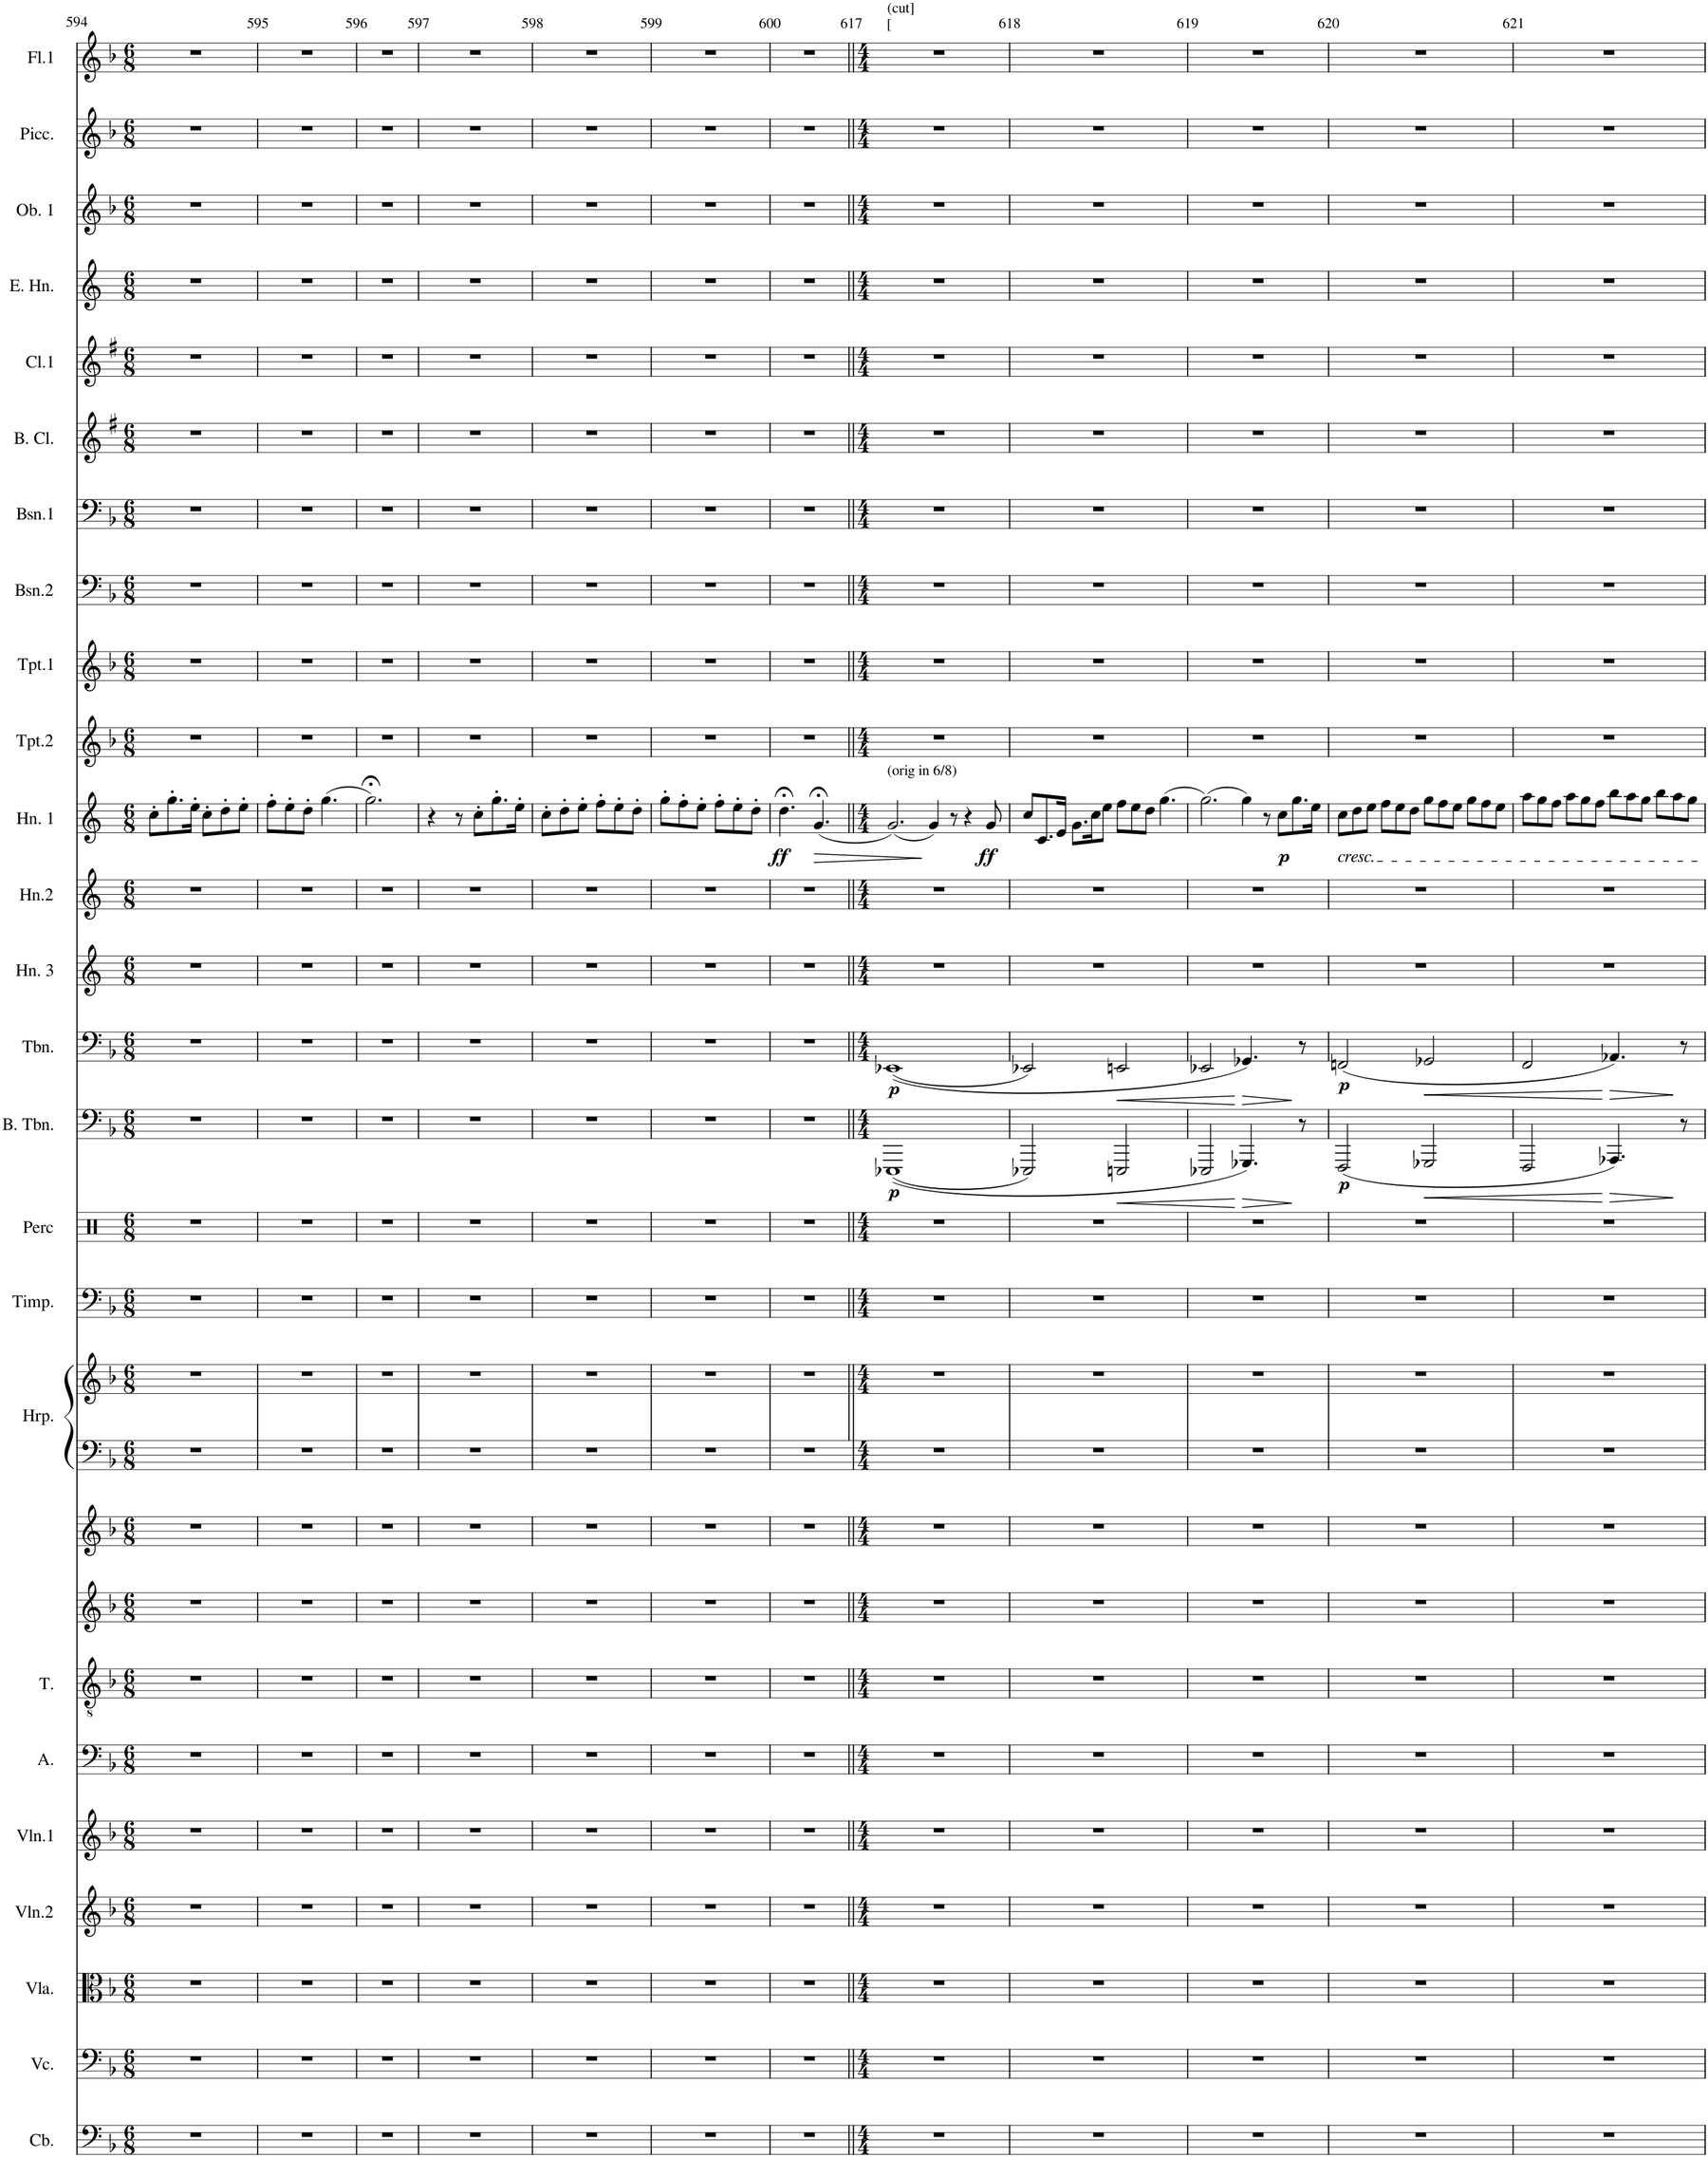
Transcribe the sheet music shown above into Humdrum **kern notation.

**kern	**kern	**kern	**kern	**kern	**kern	**kern	**kern	**kern	**kern	**kern	**kern	**kern	**kern	**dynam	**kern	**dynam	**kern	**kern	**kern	**dynam	**kern	**kern	**kern	**kern	**kern	**kern	**kern	**kern	**kern	**kern
*part27	*part26	*part25	*part24	*part23	*part22	*part21	*part20	*part19	*part18	*part18	*part17	*part16	*part15	*part15	*part14	*part14	*part13	*part12	*part11	*part11	*part10	*part9	*part8	*part7	*part6	*part5	*part4	*part3	*part2	*part1
*staff28	*staff27	*staff26	*staff25	*staff24	*staff23	*staff22	*staff21	*staff20	*staff19	*staff18	*staff17	*staff16	*staff15	*staff15	*staff14	*staff14	*staff13	*staff12	*staff11	*staff11	*staff10	*staff9	*staff8	*staff7	*staff6	*staff5	*staff4	*staff3	*staff2	*staff1
*I"Contrabass	*I"Violoncello	*I"Viola	*I"Violin 2	*I"Violin 1	*I"Alberich	*I"Alto	*I"Soprano	*I"Soprano	*I"Harp	*	*I"Timpani	*I"Percussion	*I"Bass Trombone	*	*I"Trombone	*	*I"Horn 3	*I"Horn 2	*I"Horn 1	*	*I"Trumpet 2	*I"Trumpet 1	*I"Bassoon 2	*I"Bassoon 1	*I"Clarinet 2	*I"Clarinet 1	*I"Oboe 2/EH	*I"Oboe 1	*I"Flute 2/Picc	*I"Flute 1
*I'Cb.	*I'Vc.	*I'Vla.	*I'Vln.2	*I'Vln.1	*I'A.	*	*	*	*I'Hrp.	*	*I'Timp.	*I'Perc	*I'B. Tbn.	*	*I'Tbn.	*	*I'Hn. 3	*I'Hn.2	*I'Hn. 1	*	*I'Tpt.2	*I'Tpt.1	*I'Bsn.2	*I'Bsn.1	*I'Cl. 2	*I'Cl.1	*I'Ob.2	*I'Ob. 1	*I'Fl.2	*I'Fl.1
!!LO:PB:g=z
*clefF4	*clefF4	*clefC3	*clefG2	*clefG2	*clefF4	*clefGv2	*clefG2	*clefG2	*clefF4	*clefG2	*clefF4	*clefX	*clefF4	*	*clefF4	*	*clefG2	*clefG2	*clefG2	*	*clefG2	*clefG2	*clefF4	*clefF4	*clefG2	*clefG2	*clefG2	*clefG2	*clefG2	*clefG2
*Trd7c12	*	*	*	*	*	*	*	*	*	*	*	*	*	*	*	*	*Trd4c7	*Trd4c7	*Trd4c7	*	*	*	*	*	*Trd1c2	*Trd1c2	*Trd4c7	*	*Trd-7c-12	*
*k[b-]	*k[b-]	*k[b-]	*k[b-]	*k[b-]	*k[b-]	*k[b-]	*k[b-]	*k[b-]	*k[b-]	*k[b-]	*k[b-]	*k[]	*k[b-]	*	*k[b-]	*	*k[]	*k[]	*k[]	*	*k[b-]	*k[b-]	*k[b-]	*k[b-]	*k[f#]	*k[f#]	*k[]	*k[b-]	*k[b-]	*k[b-]
*M6/8	*M6/8	*M6/8	*M6/8	*M6/8	*M6/8	*M6/8	*M6/8	*M6/8	*M6/8	*M6/8	*M6/8	*M6/8	*M6/8	*	*M6/8	*	*M6/8	*M6/8	*M6/8	*	*M6/8	*M6/8	*M6/8	*M6/8	*M6/8	*M6/8	*M6/8	*M6/8	*M6/8	*M6/8
=594	=594	=594	=594	=594	=594	=594	=594	=594	=594	=594	=594	=594	=594	=594	=594	=594	=594	=594	=594	=594	=594	=594	=594	=594	=594	=594	=594	=594	=594	=594
2.r	2.r	2.r	2.r	2.r	2.r	2.r	2.r	2.r	2.r	2.r	2.r	2.r	2.r	.	2.r	.	2.r	2.r	8cc'\L	.	2.r	2.r	2.r	2.r	2.r	2.r	2.r	2.r	2.r	2.r
.	.	.	.	.	.	.	.	.	.	.	.	.	.	.	.	.	.	.	8.gg'\	.	.	.	.	.	.	.	.	.	.	.
.	.	.	.	.	.	.	.	.	.	.	.	.	.	.	.	.	.	.	16ee'\Jk	.	.	.	.	.	.	.	.	.	.	.
.	.	.	.	.	.	.	.	.	.	.	.	.	.	.	.	.	.	.	8cc'\L	.	.	.	.	.	.	.	.	.	.	.
.	.	.	.	.	.	.	.	.	.	.	.	.	.	.	.	.	.	.	8dd'\	.	.	.	.	.	.	.	.	.	.	.
.	.	.	.	.	.	.	.	.	.	.	.	.	.	.	.	.	.	.	8ee'\J	.	.	.	.	.	.	.	.	.	.	.
=595	=595	=595	=595	=595	=595	=595	=595	=595	=595	=595	=595	=595	=595	=595	=595	=595	=595	=595	=595	=595	=595	=595	=595	=595	=595	=595	=595	=595	=595	=595
2.r	2.r	2.r	2.r	2.r	2.r	2.r	2.r	2.r	2.r	2.r	2.r	2.r	2.r	.	2.r	.	2.r	2.r	8ff'\L	.	2.r	2.r	2.r	2.r	2.r	2.r	2.r	2.r	2.r	2.r
.	.	.	.	.	.	.	.	.	.	.	.	.	.	.	.	.	.	.	8ee'\	.	.	.	.	.	.	.	.	.	.	.
.	.	.	.	.	.	.	.	.	.	.	.	.	.	.	.	.	.	.	8dd'\J	.	.	.	.	.	.	.	.	.	.	.
.	.	.	.	.	.	.	.	.	.	.	.	.	.	.	.	.	.	.	(4.gg\	.	.	.	.	.	.	.	.	.	.	.
=596	=596	=596	=596	=596	=596	=596	=596	=596	=596	=596	=596	=596	=596	=596	=596	=596	=596	=596	=596	=596	=596	=596	=596	=596	=596	=596	=596	=596	=596	=596
2.r	2.r	2.r	2.r	2.r	2.r	2.r	2.r	2.r	2.r	2.r	2.r	2.r	2.r	.	2.r	.	2.r	2.r	2.gg;<\)	.	2.r	2.r	2.r	2.r	2.r	2.r	2.r	2.r	2.r	2.r
=597	=597	=597	=597	=597	=597	=597	=597	=597	=597	=597	=597	=597	=597	=597	=597	=597	=597	=597	=597	=597	=597	=597	=597	=597	=597	=597	=597	=597	=597	=597
2.r	2.r	2.r	2.r	2.r	2.r	2.r	2.r	2.r	2.r	2.r	2.r	2.r	2.r	.	2.r	.	2.r	2.r	4r	.	2.r	2.r	2.r	2.r	2.r	2.r	2.r	2.r	2.r	2.r
.	.	.	.	.	.	.	.	.	.	.	.	.	.	.	.	.	.	.	8r	.	.	.	.	.	.	.	.	.	.	.
.	.	.	.	.	.	.	.	.	.	.	.	.	.	.	.	.	.	.	8cc'\L	.	.	.	.	.	.	.	.	.	.	.
.	.	.	.	.	.	.	.	.	.	.	.	.	.	.	.	.	.	.	8.gg'\	.	.	.	.	.	.	.	.	.	.	.
.	.	.	.	.	.	.	.	.	.	.	.	.	.	.	.	.	.	.	16ee'\Jk	.	.	.	.	.	.	.	.	.	.	.
=598	=598	=598	=598	=598	=598	=598	=598	=598	=598	=598	=598	=598	=598	=598	=598	=598	=598	=598	=598	=598	=598	=598	=598	=598	=598	=598	=598	=598	=598	=598
2.r	2.r	2.r	2.r	2.r	2.r	2.r	2.r	2.r	2.r	2.r	2.r	2.r	2.r	.	2.r	.	2.r	2.r	8cc'\L	.	2.r	2.r	2.r	2.r	2.r	2.r	2.r	2.r	2.r	2.r
.	.	.	.	.	.	.	.	.	.	.	.	.	.	.	.	.	.	.	8dd'\	.	.	.	.	.	.	.	.	.	.	.
.	.	.	.	.	.	.	.	.	.	.	.	.	.	.	.	.	.	.	8ee'\J	.	.	.	.	.	.	.	.	.	.	.
.	.	.	.	.	.	.	.	.	.	.	.	.	.	.	.	.	.	.	8ff'\L	.	.	.	.	.	.	.	.	.	.	.
.	.	.	.	.	.	.	.	.	.	.	.	.	.	.	.	.	.	.	8ee'\	.	.	.	.	.	.	.	.	.	.	.
.	.	.	.	.	.	.	.	.	.	.	.	.	.	.	.	.	.	.	8dd'\J	.	.	.	.	.	.	.	.	.	.	.
=599	=599	=599	=599	=599	=599	=599	=599	=599	=599	=599	=599	=599	=599	=599	=599	=599	=599	=599	=599	=599	=599	=599	=599	=599	=599	=599	=599	=599	=599	=599
2.r	2.r	2.r	2.r	2.r	2.r	2.r	2.r	2.r	2.r	2.r	2.r	2.r	2.r	.	2.r	.	2.r	2.r	8gg'\L	.	2.r	2.r	2.r	2.r	2.r	2.r	2.r	2.r	2.r	2.r
.	.	.	.	.	.	.	.	.	.	.	.	.	.	.	.	.	.	.	8ff'\	.	.	.	.	.	.	.	.	.	.	.
.	.	.	.	.	.	.	.	.	.	.	.	.	.	.	.	.	.	.	8ee'\J	.	.	.	.	.	.	.	.	.	.	.
.	.	.	.	.	.	.	.	.	.	.	.	.	.	.	.	.	.	.	8ff'\L	.	.	.	.	.	.	.	.	.	.	.
.	.	.	.	.	.	.	.	.	.	.	.	.	.	.	.	.	.	.	8ee'\	.	.	.	.	.	.	.	.	.	.	.
.	.	.	.	.	.	.	.	.	.	.	.	.	.	.	.	.	.	.	8dd'\J	.	.	.	.	.	.	.	.	.	.	.
=600	=600	=600	=600	=600	=600	=600	=600	=600	=600	=600	=600	=600	=600	=600	=600	=600	=600	=600	=600	=600	=600	=600	=600	=600	=600	=600	=600	=600	=600	=600
!	!	!	!	!	!	!	!	!	!	!	!	!	!	!	!	!	!	!	!	!LO:DY:b	!	!	!	!	!	!	!	!	!	!
2.r	2.r	2.r	2.r	2.r	2.r	2.r	2.r	2.r	2.r	2.r	2.r	2.r	2.r	.	2.r	.	2.r	2.r	4.dd;<\	ff	2.r	2.r	2.r	2.r	2.r	2.r	2.r	2.r	2.r	2.r
!	!	!	!	!	!	!	!	!	!	!	!	!	!	!	!	!	!	!	!	!LO:HP:b	!	!	!	!	!	!	!	!	!	!
.	.	.	.	.	.	.	.	.	.	.	.	.	.	.	.	.	.	.	(4.g;</	>	.	.	.	.	.	.	.	.	.	.
=617||	=617||	=617||	=617||	=617||	=617||	=617||	=617||	=617||	=617||	=617||	=617||	=617||	=617||	=617||	=617||	=617||	=617||	=617||	=617||	=617||	=617||	=617||	=617||	=617||	=617||	=617||	=617||	=617||	=617||	=617||
*M4/4	*M4/4	*M4/4	*M4/4	*M4/4	*M4/4	*M4/4	*M4/4	*M4/4	*M4/4	*M4/4	*M4/4	*M4/4	*M4/4	*	*M4/4	*	*M4/4	*M4/4	*M4/4	*	*M4/4	*M4/4	*M4/4	*M4/4	*M4/4	*M4/4	*M4/4	*M4/4	*M4/4	*M4/4
*	*	*	*	*	*	*	*	*	*	*	*	*	*	*	*	*	*	*	*Xbrackettup	*	*	*	*	*	*	*	*	*	*	*
!	!	!	!	!	!	!	!	!	!	!	!	!	!	!	!	!	!	!	!	!	!	!	!	!	!	!	!	!	!	!LO:TX:a:t=[
!	!	!	!	!	!	!	!	!	!	!	!	!	!	!	!	!	!	!	!	!	!	!	!	!	!	!	!	!	!	!LO:TX:a:t=(cut]
!	!	!	!	!	!	!	!	!	!	!	!	!	!	!	!	!	!	!	!LO:TX:a:t=(orig in 6/8)	!	!	!	!	!	!	!	!	!	!	!
!	!	!	!	!	!	!	!	!	!	!	!	!	!	!LO:DY:b	!	!LO:DY:b	!	!	!	!	!	!	!	!	!	!	!	!	!	!
1r	1r	1r	1r	1r	1r	1r	1r	1r	1r	1r	1r	1r	((1EEE-X	p	((1EE-X	p	1r	1r	(3.g/)	.	1r	1r	1r	1r	1r	1r	1r	1r	1r	1r
.	.	.	.	.	.	.	.	.	.	.	.	.	.	.	.	.	.	.	6g/)	]	.	.	.	.	.	.	.	.	.	.
.	.	.	.	.	.	.	.	.	.	.	.	.	.	.	.	.	.	.	4r	.	.	.	.	.	.	.	.	.	.	.
!	!	!	!	!	!	!	!	!	!	!	!	!	!	!	!	!	!	!	!	!LO:DY:b	!	!	!	!	!	!	!	!	!	!
.	.	.	.	.	.	.	.	.	.	.	.	.	.	.	.	.	.	.	12g/	ff	.	.	.	.	.	.	.	.	.	.
=618	=618	=618	=618	=618	=618	=618	=618	=618	=618	=618	=618	=618	=618	=618	=618	=618	=618	=618	=618	=618	=618	=618	=618	=618	=618	=618	=618	=618	=618	=618
1r	1r	1r	1r	1r	1r	1r	1r	1r	1r	1r	1r	1r	2EEE-X/)	.	2EE-X/)	.	1r	1r	12cc/L	.	1r	1r	1r	1r	1r	1r	1r	1r	1r	1r
.	.	.	.	.	.	.	.	.	.	.	.	.	.	.	.	.	.	.	12.c/	.	.	.	.	.	.	.	.	.	.	.
.	.	.	.	.	.	.	.	.	.	.	.	.	.	.	.	.	.	.	24e/Jk	.	.	.	.	.	.	.	.	.	.	.
.	.	.	.	.	.	.	.	.	.	.	.	.	.	.	.	.	.	.	12.g\L	.	.	.	.	.	.	.	.	.	.	.
.	.	.	.	.	.	.	.	.	.	.	.	.	.	.	.	.	.	.	24cc\K	.	.	.	.	.	.	.	.	.	.	.
.	.	.	.	.	.	.	.	.	.	.	.	.	.	.	.	.	.	.	12ee\J	.	.	.	.	.	.	.	.	.	.	.
!	!	!	!	!	!	!	!	!	!	!	!	!	!	!LO:HP:b	!	!LO:HP:b	!	!	!	!	!	!	!	!	!	!	!	!	!	!
.	.	.	.	.	.	.	.	.	.	.	.	.	2EEEn/	<	2EEn/	<	.	.	12ff\L	.	.	.	.	.	.	.	.	.	.	.
.	.	.	.	.	.	.	.	.	.	.	.	.	.	.	.	.	.	.	12ee\	.	.	.	.	.	.	.	.	.	.	.
.	.	.	.	.	.	.	.	.	.	.	.	.	.	.	.	.	.	.	12dd\J	.	.	.	.	.	.	.	.	.	.	.
.	.	.	.	.	.	.	.	.	.	.	.	.	.	.	.	.	.	.	(6.gg\	.	.	.	.	.	.	.	.	.	.	.
=619	=619	=619	=619	=619	=619	=619	=619	=619	=619	=619	=619	=619	=619	=619	=619	=619	=619	=619	=619	=619	=619	=619	=619	=619	=619	=619	=619	=619	=619	=619
1r	1r	1r	1r	1r	1r	1r	1r	1r	1r	1r	1r	1r	2EEE-X/	.	2EE-X/	.	1r	1r	(3.gg\)	.	1r	1r	1r	1r	1r	1r	1r	1r	1r	1r
!	!	!	!	!	!	!	!	!	!	!	!	!	!	!LO:HP:n=1:b	!	!LO:HP:n=1:b	!	!	!	!	!	!	!	!	!	!	!	!	!	!
*	*	*	*	*	*	*	*	*	*	*	*	*	*	*	*	*	*	*	*brackettup	*	*	*	*	*	*	*	*	*	*	*
.	.	.	.	.	.	.	.	.	.	.	.	.	4.GGG-X/)	[ >	4.GG-X/)	[ >	.	.	6gg\)	.	.	.	.	.	.	.	.	.	.	.
.	.	.	.	.	.	.	.	.	.	.	.	.	.	.	.	.	.	.	12r	.	.	.	.	.	.	.	.	.	.	.
*	*	*	*	*	*	*	*	*	*	*	*	*	*	*	*	*	*	*	*Xbrackettup	*	*	*	*	*	*	*	*	*	*	*
!	!	!	!	!	!	!	!	!	!	!	!	!	!	!	!	!	!	!	!	!LO:DY:b	!	!	!	!	!	!	!	!	!	!
.	.	.	.	.	.	.	.	.	.	.	.	.	.	.	.	.	.	.	12cc\L	p	.	.	.	.	.	.	.	.	.	.
.	.	.	.	.	.	.	.	.	.	.	.	.	.	.	.	.	.	.	12.gg\	.	.	.	.	.	.	.	.	.	.	.
.	.	.	.	.	.	.	.	.	.	.	.	.	8r	]	8r	]	.	.	.	.	.	.	.	.	.	.	.	.	.	.
.	.	.	.	.	.	.	.	.	.	.	.	.	.	.	.	.	.	.	24ee\Jk	.	.	.	.	.	.	.	.	.	.	.
=620	=620	=620	=620	=620	=620	=620	=620	=620	=620	=620	=620	=620	=620	=620	=620	=620	=620	=620	=620	=620	=620	=620	=620	=620	=620	=620	=620	=620	=620	=620
!	!	!	!	!	!	!	!	!	!	!	!	!	!	!	!	!	!	!	!LO:TX:b:i:t=cresc.	!	!	!	!	!	!	!	!	!	!	!
!	!	!	!	!	!	!	!	!	!	!	!	!	!	!LO:DY:b	!	!LO:DY:b	!	!	!	!	!	!	!	!	!	!	!	!	!	!
1r	1r	1r	1r	1r	1r	1r	1r	1r	1r	1r	1r	1r	(2FFF/	p	(2FFn/	p	1r	1r	12cc\L	.	1r	1r	1r	1r	1r	1r	1r	1r	1r	1r
.	.	.	.	.	.	.	.	.	.	.	.	.	.	.	.	.	.	.	12dd\	.	.	.	.	.	.	.	.	.	.	.
.	.	.	.	.	.	.	.	.	.	.	.	.	.	.	.	.	.	.	12ee\J	.	.	.	.	.	.	.	.	.	.	.
.	.	.	.	.	.	.	.	.	.	.	.	.	.	.	.	.	.	.	12ff\L	.	.	.	.	.	.	.	.	.	.	.
.	.	.	.	.	.	.	.	.	.	.	.	.	.	.	.	.	.	.	12ee\	.	.	.	.	.	.	.	.	.	.	.
.	.	.	.	.	.	.	.	.	.	.	.	.	.	.	.	.	.	.	12dd\J	.	.	.	.	.	.	.	.	.	.	.
!	!	!	!	!	!	!	!	!	!	!	!	!	!	!LO:HP:b	!	!LO:HP:b	!	!	!	!	!	!	!	!	!	!	!	!	!	!
.	.	.	.	.	.	.	.	.	.	.	.	.	2GGG-X/	<	2GG-X/	<	.	.	12gg\L	.	.	.	.	.	.	.	.	.	.	.
.	.	.	.	.	.	.	.	.	.	.	.	.	.	.	.	.	.	.	12ff\	.	.	.	.	.	.	.	.	.	.	.
.	.	.	.	.	.	.	.	.	.	.	.	.	.	.	.	.	.	.	12ee\J	.	.	.	.	.	.	.	.	.	.	.
.	.	.	.	.	.	.	.	.	.	.	.	.	.	.	.	.	.	.	12gg\L	.	.	.	.	.	.	.	.	.	.	.
.	.	.	.	.	.	.	.	.	.	.	.	.	.	.	.	.	.	.	12ff\	.	.	.	.	.	.	.	.	.	.	.
.	.	.	.	.	.	.	.	.	.	.	.	.	.	.	.	.	.	.	12ee\J	.	.	.	.	.	.	.	.	.	.	.
=621	=621	=621	=621	=621	=621	=621	=621	=621	=621	=621	=621	=621	=621	=621	=621	=621	=621	=621	=621	=621	=621	=621	=621	=621	=621	=621	=621	=621	=621	=621
1r	1r	1r	1r	1r	1r	1r	1r	1r	1r	1r	1r	1r	2FFF/	.	2FF/	.	1r	1r	12aa\L	.	1r	1r	1r	1r	1r	1r	1r	1r	1r	1r
.	.	.	.	.	.	.	.	.	.	.	.	.	.	.	.	.	.	.	12gg\	.	.	.	.	.	.	.	.	.	.	.
.	.	.	.	.	.	.	.	.	.	.	.	.	.	.	.	.	.	.	12ff\J	.	.	.	.	.	.	.	.	.	.	.
.	.	.	.	.	.	.	.	.	.	.	.	.	.	.	.	.	.	.	12aa\L	.	.	.	.	.	.	.	.	.	.	.
.	.	.	.	.	.	.	.	.	.	.	.	.	.	.	.	.	.	.	12gg\	.	.	.	.	.	.	.	.	.	.	.
.	.	.	.	.	.	.	.	.	.	.	.	.	.	.	.	.	.	.	12ff\J	.	.	.	.	.	.	.	.	.	.	.
!	!	!	!	!	!	!	!	!	!	!	!	!	!	!LO:HP:n=1:b	!	!LO:HP:n=1:b	!	!	!	!	!	!	!	!	!	!	!	!	!	!
.	.	.	.	.	.	.	.	.	.	.	.	.	4.AAA-X/)	[ >	4.AA-X/)	[ >	.	.	12bb\L	.	.	.	.	.	.	.	.	.	.	.
.	.	.	.	.	.	.	.	.	.	.	.	.	.	.	.	.	.	.	12aa\	.	.	.	.	.	.	.	.	.	.	.
.	.	.	.	.	.	.	.	.	.	.	.	.	.	.	.	.	.	.	12gg\J	.	.	.	.	.	.	.	.	.	.	.
.	.	.	.	.	.	.	.	.	.	.	.	.	.	.	.	.	.	.	12bb\L	.	.	.	.	.	.	.	.	.	.	.
.	.	.	.	.	.	.	.	.	.	.	.	.	.	.	.	.	.	.	12aa\	.	.	.	.	.	.	.	.	.	.	.
.	.	.	.	.	.	.	.	.	.	.	.	.	8r	]	8r	]	.	.	.	.	.	.	.	.	.	.	.	.	.	.
.	.	.	.	.	.	.	.	.	.	.	.	.	.	.	.	.	.	.	12gg\J	.	.	.	.	.	.	.	.	.	.	.
=	=	=	=	=	=	=	=	=	=	=	=	=	=	=	=	=	=	=	=	=	=	=	=	=	=	=	=	=	=	=
*-	*-	*-	*-	*-	*-	*-	*-	*-	*-	*-	*-	*-	*-	*-	*-	*-	*-	*-	*-	*-	*-	*-	*-	*-	*-	*-	*-	*-	*-	*-
